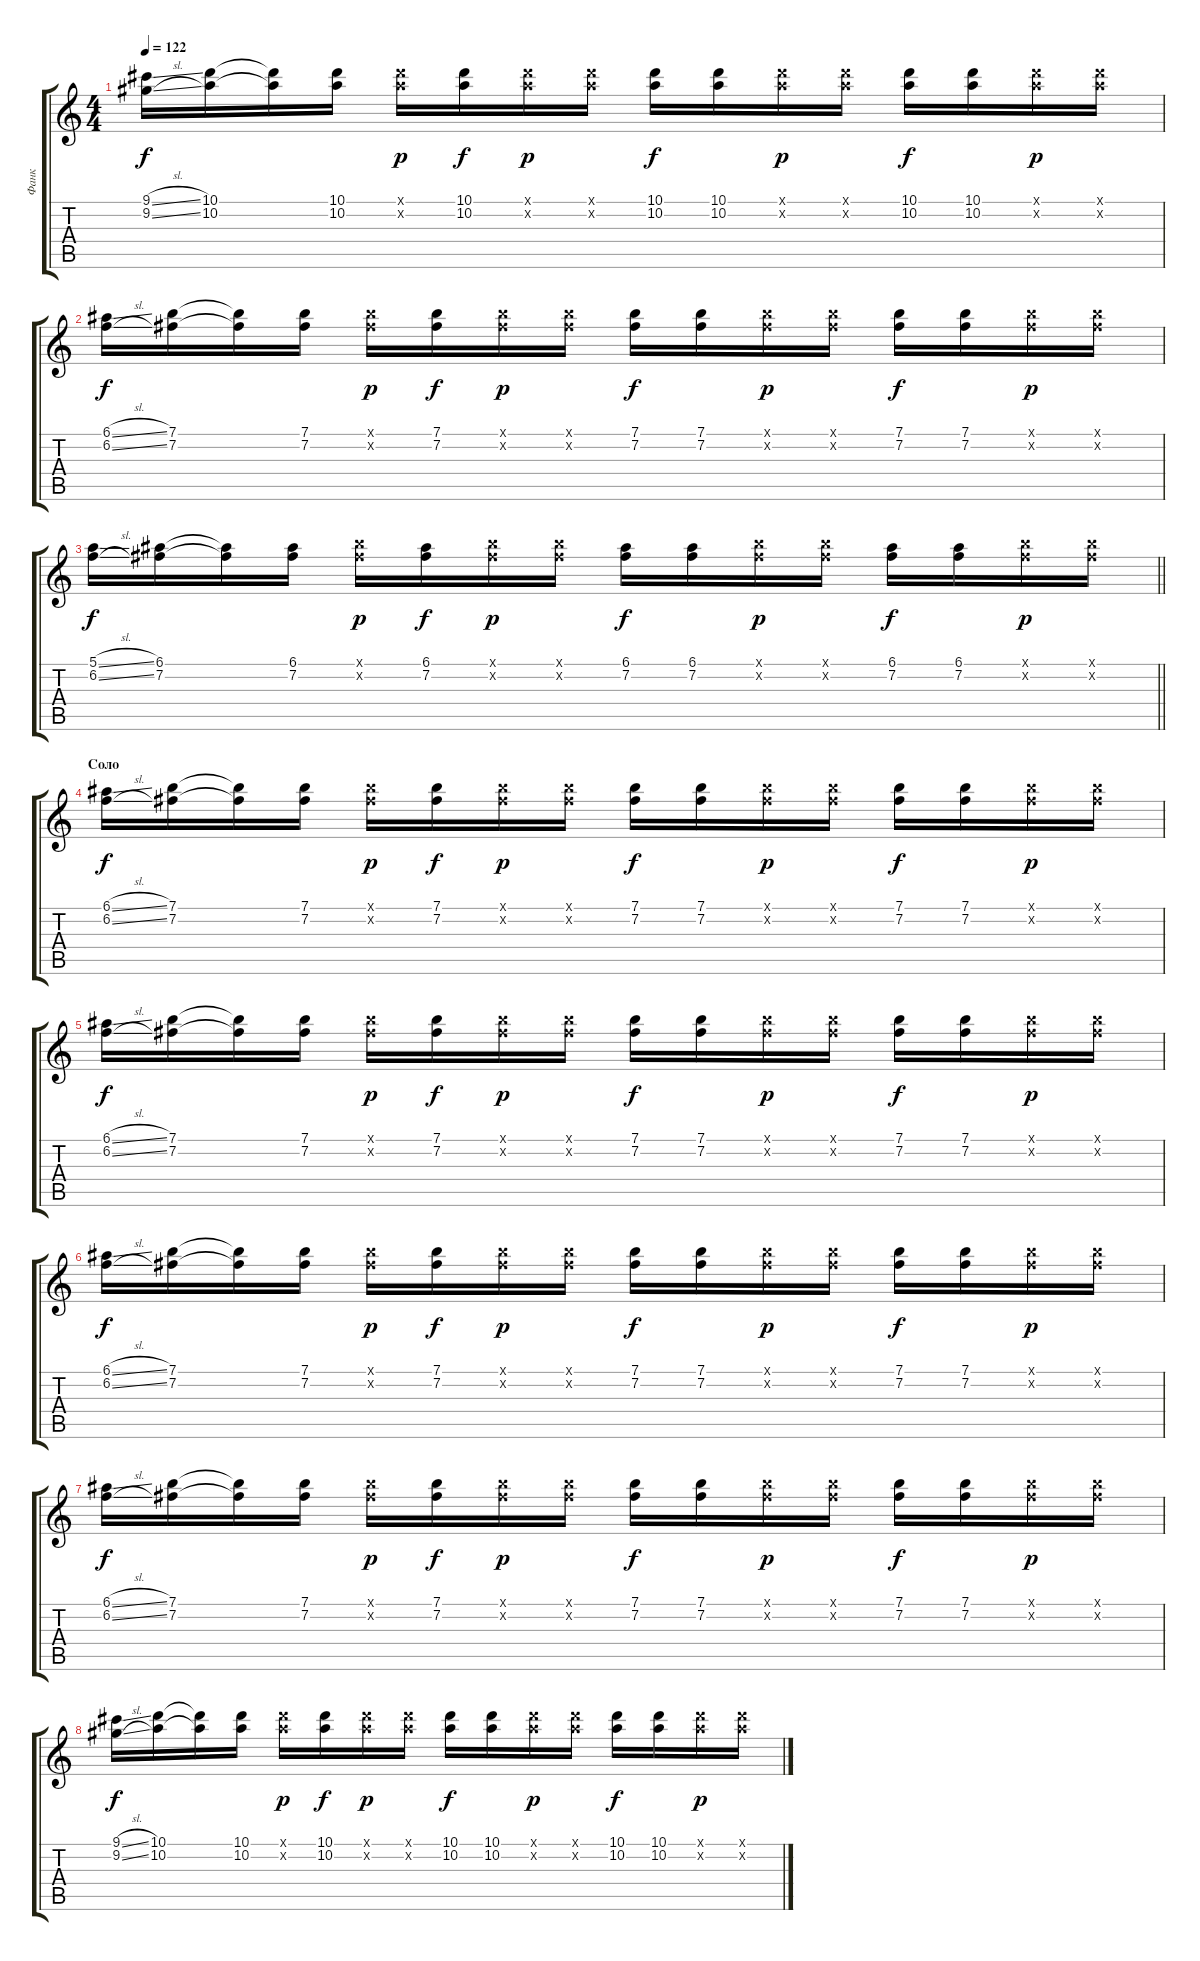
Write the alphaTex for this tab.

\track ("Фанк" "Фанк") {instrument electricguitarclean}
\staff {score tabs}
\tuning (E4 B3 G3 D3 A2 E2) {hide}
\ts (4 4)
\tempo 122
\clef g2
\ks c
(9.1{sl} 9.2{sl}).16{dy f} (10.1 10.2).16 (10.1{t} 10.2{t}).16 (10.1 10.2).16 (10.1{x} 10.2{x}).16{dy p} (10.1 10.2).16{dy f} (10.1{x} 10.2{x}).16{dy p} (10.1{x} 10.2{x}).16 (10.1 10.2).16{dy f} (10.1 10.2).16 (10.1{x} 10.2{x}).16{dy p} (10.1{x} 10.2{x}).16 (10.1 10.2).16{dy f} (10.1 10.2).16 (10.1{x} 10.2{x}).16{dy p} (10.1{x} 10.2{x}).16 |
(6.1{sl} 6.2{sl}).16{dy f} (7.1 7.2).16 (7.1{t} 7.2{t}).16 (7.1 7.2).16 (7.1{x} 7.2{x}).16{dy p} (7.1 7.2).16{dy f} (7.1{x} 7.2{x}).16{dy p} (7.1{x} 7.2{x}).16 (7.1 7.2).16{dy f} (7.1 7.2).16 (7.1{x} 7.2{x}).16{dy p} (7.1{x} 7.2{x}).16 (7.1 7.2).16{dy f} (7.1 7.2).16 (7.1{x} 7.2{x}).16{dy p} (7.1{x} 7.2{x}).16 |
\barLineRight lightlight
(5.1{sl} 6.2{sl}).16{dy f} (6.1 7.2).16 (6.1{t} 7.2{t}).16 (6.1 7.2).16 (7.1{x} 7.2{x}).16{dy p} (6.1 7.2).16{dy f} (7.1{x} 7.2{x}).16{dy p} (7.1{x} 7.2{x}).16 (6.1 7.2).16{dy f} (6.1 7.2).16 (7.1{x} 7.2{x}).16{dy p} (7.1{x} 7.2{x}).16 (6.1 7.2).16{dy f} (6.1 7.2).16 (7.1{x} 7.2{x}).16{dy p} (7.1{x} 7.2{x}).16 |
\section ("" "Соло")
(6.1{sl} 6.2{sl}).16{dy f} (7.1 7.2).16 (7.1{t} 7.2{t}).16 (7.1 7.2).16 (7.1{x} 7.2{x}).16{dy p} (7.1 7.2).16{dy f} (7.1{x} 7.2{x}).16{dy p} (7.1{x} 7.2{x}).16 (7.1 7.2).16{dy f} (7.1 7.2).16 (7.1{x} 7.2{x}).16{dy p} (7.1{x} 7.2{x}).16 (7.1 7.2).16{dy f} (7.1 7.2).16 (7.1{x} 7.2{x}).16{dy p} (7.1{x} 7.2{x}).16 |
(6.1{sl} 6.2{sl}).16{dy f} (7.1 7.2).16 (7.1{t} 7.2{t}).16 (7.1 7.2).16 (7.1{x} 7.2{x}).16{dy p} (7.1 7.2).16{dy f} (7.1{x} 7.2{x}).16{dy p} (7.1{x} 7.2{x}).16 (7.1 7.2).16{dy f} (7.1 7.2).16 (7.1{x} 7.2{x}).16{dy p} (7.1{x} 7.2{x}).16 (7.1 7.2).16{dy f} (7.1 7.2).16 (7.1{x} 7.2{x}).16{dy p} (7.1{x} 7.2{x}).16 |
(6.1{sl} 6.2{sl}).16{dy f} (7.1 7.2).16 (7.1{t} 7.2{t}).16 (7.1 7.2).16 (7.1{x} 7.2{x}).16{dy p} (7.1 7.2).16{dy f} (7.1{x} 7.2{x}).16{dy p} (7.1{x} 7.2{x}).16 (7.1 7.2).16{dy f} (7.1 7.2).16 (7.1{x} 7.2{x}).16{dy p} (7.1{x} 7.2{x}).16 (7.1 7.2).16{dy f} (7.1 7.2).16 (7.1{x} 7.2{x}).16{dy p} (7.1{x} 7.2{x}).16 |
(6.1{sl} 6.2{sl}).16{dy f} (7.1 7.2).16 (7.1{t} 7.2{t}).16 (7.1 7.2).16 (7.1{x} 7.2{x}).16{dy p} (7.1 7.2).16{dy f} (7.1{x} 7.2{x}).16{dy p} (7.1{x} 7.2{x}).16 (7.1 7.2).16{dy f} (7.1 7.2).16 (7.1{x} 7.2{x}).16{dy p} (7.1{x} 7.2{x}).16 (7.1 7.2).16{dy f} (7.1 7.2).16 (7.1{x} 7.2{x}).16{dy p} (7.1{x} 7.2{x}).16 |
(9.1{sl} 9.2{sl}).16{dy f} (10.1 10.2).16 (10.1{t} 10.2{t}).16 (10.1 10.2).16 (10.1{x} 10.2{x}).16{dy p} (10.1 10.2).16{dy f} (10.1{x} 10.2{x}).16{dy p} (10.1{x} 10.2{x}).16 (10.1 10.2).16{dy f} (10.1 10.2).16 (10.1{x} 10.2{x}).16{dy p} (10.1{x} 10.2{x}).16 (10.1 10.2).16{dy f} (10.1 10.2).16 (10.1{x} 10.2{x}).16{dy p} (10.1{x} 10.2{x}).16
